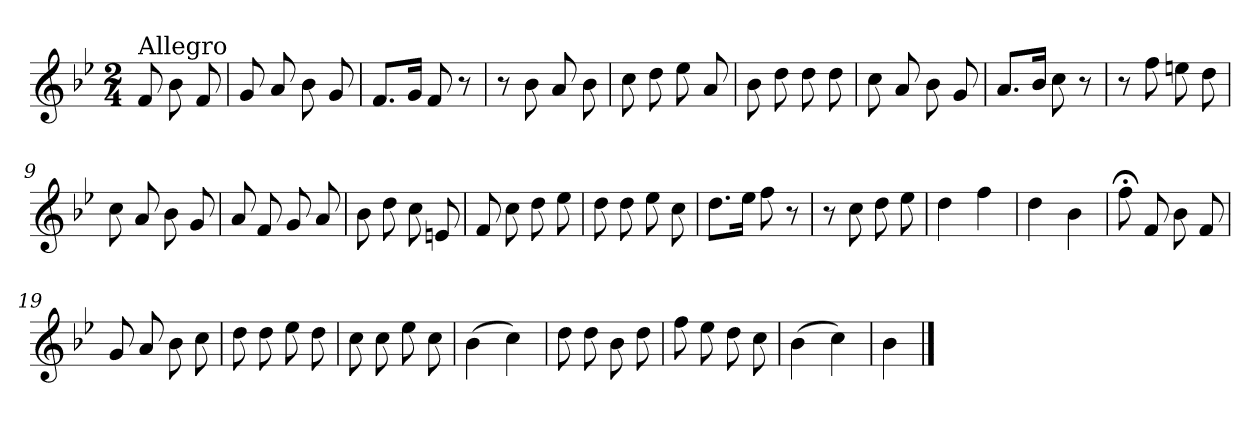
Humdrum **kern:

**kern
*part1
*staff1
*clefG2
*k[b-e-]
*B-:
*M2/4
=
!LO:TX:a:t=Allegro
8f/
8b-\
8f/
=1
8g/
8a/
8b-\
8g/
=2
8.f/L
16g/Jk
8f/
8r
=3
8r
8b-\
8a/
8b-\
=4
8cc\
8dd\
8ee-\
8a/
=5
8b-\
8dd\
8dd\
8dd\
=6
8cc\
8a/
8b-\
8g/
=7
8.a/L
16b-/Jk
8cc\
8r
!!LO:LB:g=z
=8
8r
8ff\
8een\
8dd\
=9
8cc\
8a/
8b-\
8g/
=10
8a/
8f/
8g/
8a/
=11
8b-\
8dd\
8cc\
8en/
=12
8f/
8cc\
8dd\
8ee-\
=13
8dd\
8dd\
8ee-\
8cc\
=14
8.dd\L
16ee-\Jk
8ff\
8r
=15
8r
8cc\
8dd\
8ee-\
=16
4dd\
4ff\
!!LO:LB:g=z
=17
4dd\
4b-\
=18
8ff;<\
8f/
8b-\
8f/
=19
8g/
8a/
8b-\
8cc\
=20
8dd\
8dd\
8ee-\
8dd\
=21
8cc\
8cc\
8ee-\
8cc\
=22
(>4b-\
4cc\)
=23
8dd\
8dd\
8b-\
8dd\
=24
8ff\
8ee-\
8dd\
8cc\
=25
(>4b-\
4cc\)
=26
4b-\
==
*-
